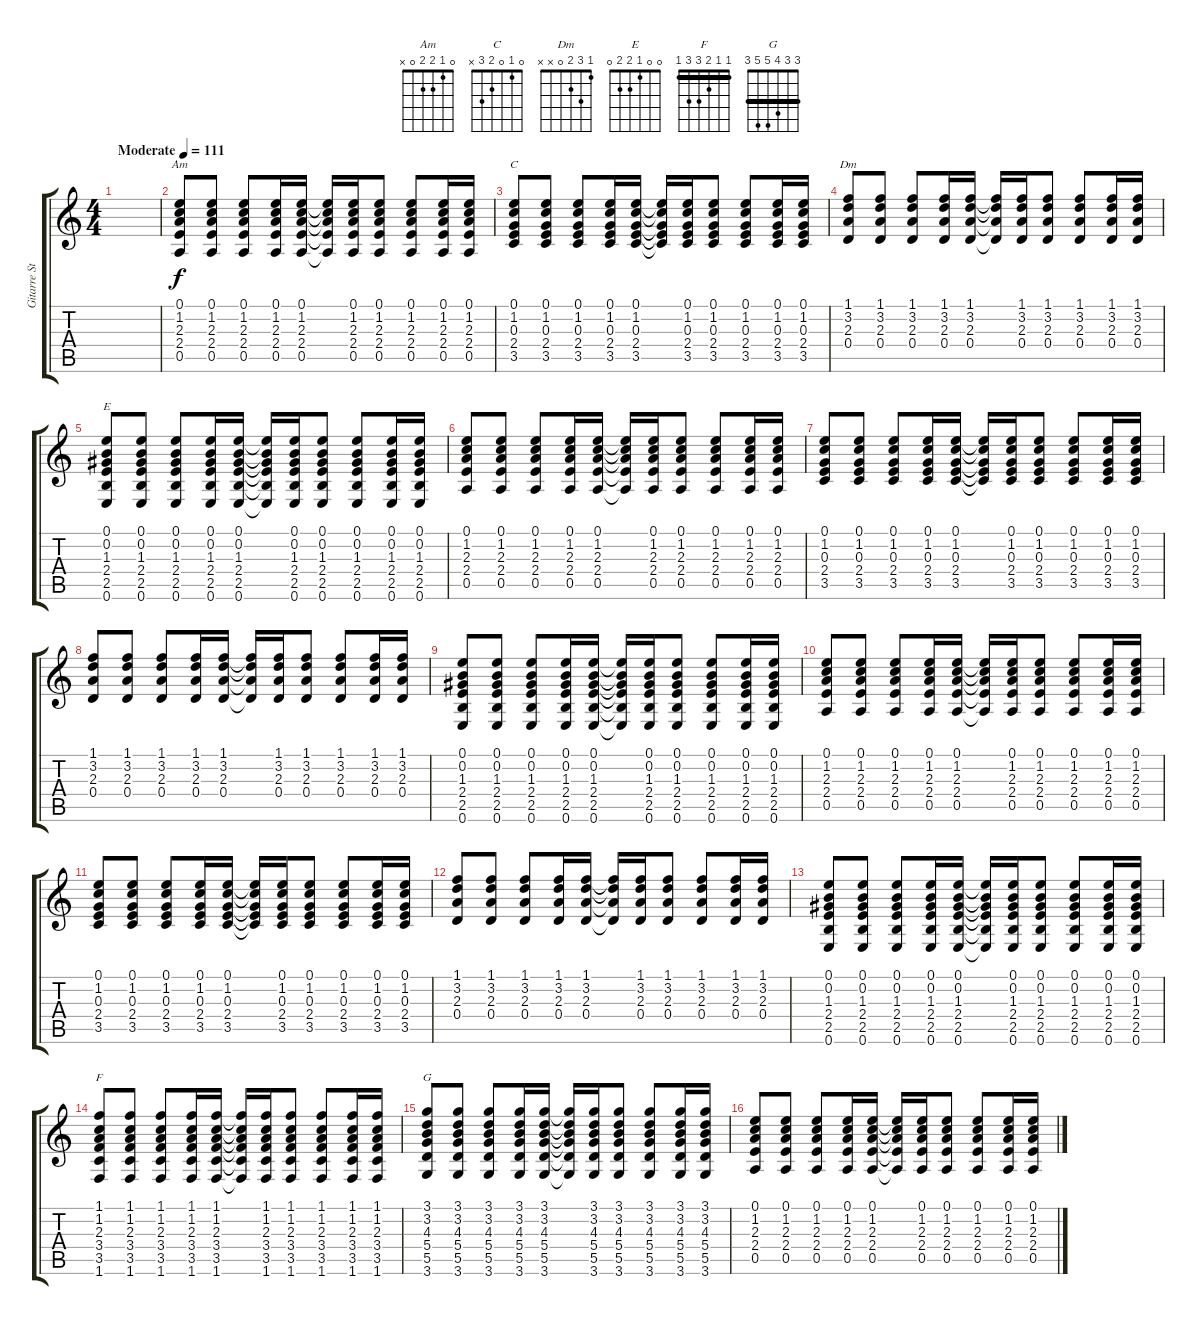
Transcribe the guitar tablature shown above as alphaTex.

\track ("Gitarre Strophe" "Gitarre St") {instrument acousticguitarsteel}
\staff {score tabs}
\tuning (E4 B3 G3 D3 A2 E2) {hide}
\chord ("Am" 0 1 2 2 0 x)
\chord ("C" 0 1 0 2 3 x)
\chord ("Dm" 1 3 2 0 x x)
\chord ("E" 0 0 1 2 2 0)
\chord ("F" 1 1 2 3 3 1) {barre 1}
\chord ("G" 3 3 4 5 5 3) {barre 3}
\ts (4 4)
\tempo (111 "Moderate")
\clef g2
\ks c
|
(0.1 1.2 2.3 2.4 0.5).8{ch "Am"} (0.1 1.2 2.3 2.4 0.5).8 (0.1 1.2 2.3 2.4 0.5).8 (0.1 1.2 2.3 2.4 0.5).16 (0.1 1.2 2.3 2.4 0.5).16 (0.1{t} 1.2{t} 2.3{t} 2.4{t} 0.5{t}).16 (0.1 1.2 2.3 2.4 0.5).16 (0.1 1.2 2.3 2.4 0.5).8 (0.1 1.2 2.3 2.4 0.5).8 (0.1 1.2 2.3 2.4 0.5).16 (0.1 1.2 2.3 2.4 0.5).16 |
(0.1 1.2 0.3 2.4 3.5).8{ch "C"} (0.1 1.2 0.3 2.4 3.5).8 (0.1 1.2 0.3 2.4 3.5).8 (0.1 1.2 0.3 2.4 3.5).16 (0.1 1.2 0.3 2.4 3.5).16 (0.1{t} 1.2{t} 0.3{t} 2.4{t} 3.5{t}).16 (0.1 1.2 0.3 2.4 3.5).16 (0.1 1.2 0.3 2.4 3.5).8 (0.1 1.2 0.3 2.4 3.5).8 (0.1 1.2 0.3 2.4 3.5).16 (0.1 1.2 0.3 2.4 3.5).16 |
(1.1 3.2 2.3 0.4).8{ch "Dm"} (1.1 3.2 2.3 0.4).8 (1.1 3.2 2.3 0.4).8 (1.1 3.2 2.3 0.4).16 (1.1 3.2 2.3 0.4).16 (1.1{t} 3.2{t} 2.3{t} 0.4{t}).16 (1.1 3.2 2.3 0.4).16 (1.1 3.2 2.3 0.4).8 (1.1 3.2 2.3 0.4).8 (1.1 3.2 2.3 0.4).16 (1.1 3.2 2.3 0.4).16 |
(0.1 0.2 1.3 2.4 2.5 0.6).8{ch "E"} (0.1 0.2 1.3 2.4 2.5 0.6).8 (0.1 0.2 1.3 2.4 2.5 0.6).8 (0.1 0.2 1.3 2.4 2.5 0.6).16 (0.1 0.2 1.3 2.4 2.5 0.6).16 (0.1{t} 0.2{t} 1.3{t} 2.4{t} 2.5{t} 0.6{t}).16 (0.1 0.2 1.3 2.4 2.5 0.6).16 (0.1 0.2 1.3 2.4 2.5 0.6).8 (0.1 0.2 1.3 2.4 2.5 0.6).8 (0.1 0.2 1.3 2.4 2.5 0.6).16 (0.1 0.2 1.3 2.4 2.5 0.6).16 |
(0.1 1.2 2.3 2.4 0.5).8 (0.1 1.2 2.3 2.4 0.5).8 (0.1 1.2 2.3 2.4 0.5).8 (0.1 1.2 2.3 2.4 0.5).16 (0.1 1.2 2.3 2.4 0.5).16 (0.1{t} 1.2{t} 2.3{t} 2.4{t} 0.5{t}).16 (0.1 1.2 2.3 2.4 0.5).16 (0.1 1.2 2.3 2.4 0.5).8 (0.1 1.2 2.3 2.4 0.5).8 (0.1 1.2 2.3 2.4 0.5).16 (0.1 1.2 2.3 2.4 0.5).16 |
(0.1 1.2 0.3 2.4 3.5).8 (0.1 1.2 0.3 2.4 3.5).8 (0.1 1.2 0.3 2.4 3.5).8 (0.1 1.2 0.3 2.4 3.5).16 (0.1 1.2 0.3 2.4 3.5).16 (0.1{t} 1.2{t} 0.3{t} 2.4{t} 3.5{t}).16 (0.1 1.2 0.3 2.4 3.5).16 (0.1 1.2 0.3 2.4 3.5).8 (0.1 1.2 0.3 2.4 3.5).8 (0.1 1.2 0.3 2.4 3.5).16 (0.1 1.2 0.3 2.4 3.5).16 |
(1.1 3.2 2.3 0.4).8 (1.1 3.2 2.3 0.4).8 (1.1 3.2 2.3 0.4).8 (1.1 3.2 2.3 0.4).16 (1.1 3.2 2.3 0.4).16 (1.1{t} 3.2{t} 2.3{t} 0.4{t}).16 (1.1 3.2 2.3 0.4).16 (1.1 3.2 2.3 0.4).8 (1.1 3.2 2.3 0.4).8 (1.1 3.2 2.3 0.4).16 (1.1 3.2 2.3 0.4).16 |
(0.1 0.2 1.3 2.4 2.5 0.6).8 (0.1 0.2 1.3 2.4 2.5 0.6).8 (0.1 0.2 1.3 2.4 2.5 0.6).8 (0.1 0.2 1.3 2.4 2.5 0.6).16 (0.1 0.2 1.3 2.4 2.5 0.6).16 (0.1{t} 0.2{t} 1.3{t} 2.4{t} 2.5{t} 0.6{t}).16 (0.1 0.2 1.3 2.4 2.5 0.6).16 (0.1 0.2 1.3 2.4 2.5 0.6).8 (0.1 0.2 1.3 2.4 2.5 0.6).8 (0.1 0.2 1.3 2.4 2.5 0.6).16 (0.1 0.2 1.3 2.4 2.5 0.6).16 |
(0.1 1.2 2.3 2.4 0.5).8 (0.1 1.2 2.3 2.4 0.5).8 (0.1 1.2 2.3 2.4 0.5).8 (0.1 1.2 2.3 2.4 0.5).16 (0.1 1.2 2.3 2.4 0.5).16 (0.1{t} 1.2{t} 2.3{t} 2.4{t} 0.5{t}).16 (0.1 1.2 2.3 2.4 0.5).16 (0.1 1.2 2.3 2.4 0.5).8 (0.1 1.2 2.3 2.4 0.5).8 (0.1 1.2 2.3 2.4 0.5).16 (0.1 1.2 2.3 2.4 0.5).16 |
(0.1 1.2 0.3 2.4 3.5).8 (0.1 1.2 0.3 2.4 3.5).8 (0.1 1.2 0.3 2.4 3.5).8 (0.1 1.2 0.3 2.4 3.5).16 (0.1 1.2 0.3 2.4 3.5).16 (0.1{t} 1.2{t} 0.3{t} 2.4{t} 3.5{t}).16 (0.1 1.2 0.3 2.4 3.5).16 (0.1 1.2 0.3 2.4 3.5).8 (0.1 1.2 0.3 2.4 3.5).8 (0.1 1.2 0.3 2.4 3.5).16 (0.1 1.2 0.3 2.4 3.5).16 |
(1.1 3.2 2.3 0.4).8 (1.1 3.2 2.3 0.4).8 (1.1 3.2 2.3 0.4).8 (1.1 3.2 2.3 0.4).16 (1.1 3.2 2.3 0.4).16 (1.1{t} 3.2{t} 2.3{t} 0.4{t}).16 (1.1 3.2 2.3 0.4).16 (1.1 3.2 2.3 0.4).8 (1.1 3.2 2.3 0.4).8 (1.1 3.2 2.3 0.4).16 (1.1 3.2 2.3 0.4).16 |
(0.1 0.2 1.3 2.4 2.5 0.6).8 (0.1 0.2 1.3 2.4 2.5 0.6).8 (0.1 0.2 1.3 2.4 2.5 0.6).8 (0.1 0.2 1.3 2.4 2.5 0.6).16 (0.1 0.2 1.3 2.4 2.5 0.6).16 (0.1{t} 0.2{t} 1.3{t} 2.4{t} 2.5{t} 0.6{t}).16 (0.1 0.2 1.3 2.4 2.5 0.6).16 (0.1 0.2 1.3 2.4 2.5 0.6).8 (0.1 0.2 1.3 2.4 2.5 0.6).8 (0.1 0.2 1.3 2.4 2.5 0.6).16 (0.1 0.2 1.3 2.4 2.5 0.6).16 |
(1.1 1.2 2.3 3.4 3.5 1.6).8{ch "F"} (1.1 1.2 2.3 3.4 3.5 1.6).8 (1.1 1.2 2.3 3.4 3.5 1.6).8 (1.1 1.2 2.3 3.4 3.5 1.6).16 (1.1 1.2 2.3 3.4 3.5 1.6).16 (1.1{t} 1.2{t} 2.3{t} 3.4{t} 3.5{t} 1.6{t}).16 (1.1 1.2 2.3 3.4 3.5 1.6).16 (1.1 1.2 2.3 3.4 3.5 1.6).8 (1.1 1.2 2.3 3.4 3.5 1.6).8 (1.1 1.2 2.3 3.4 3.5 1.6).16 (1.1 1.2 2.3 3.4 3.5 1.6).16 |
(3.1 3.2 4.3 5.4 5.5 3.6).8{ch "G"} (3.1 3.2 4.3 5.4 5.5 3.6).8 (3.1 3.2 4.3 5.4 5.5 3.6).8 (3.1 3.2 4.3 5.4 5.5 3.6).16 (3.1 3.2 4.3 5.4 5.5 3.6).16 (3.1{t} 3.2{t} 4.3{t} 5.4{t} 5.5{t} 3.6{t}).16 (3.1 3.2 4.3 5.4 5.5 3.6).16 (3.1 3.2 4.3 5.4 5.5 3.6).8 (3.1 3.2 4.3 5.4 5.5 3.6).8 (3.1 3.2 4.3 5.4 5.5 3.6).16 (3.1 3.2 4.3 5.4 5.5 3.6).16 |
(0.1 1.2 2.3 2.4 0.5).8 (0.1 1.2 2.3 2.4 0.5).8 (0.1 1.2 2.3 2.4 0.5).8 (0.1 1.2 2.3 2.4 0.5).16 (0.1 1.2 2.3 2.4 0.5).16 (0.1{t} 1.2{t} 2.3{t} 2.4{t} 0.5{t}).16 (0.1 1.2 2.3 2.4 0.5).16 (0.1 1.2 2.3 2.4 0.5).8 (0.1 1.2 2.3 2.4 0.5).8 (0.1 1.2 2.3 2.4 0.5).16 (0.1 1.2 2.3 2.4 0.5).16
